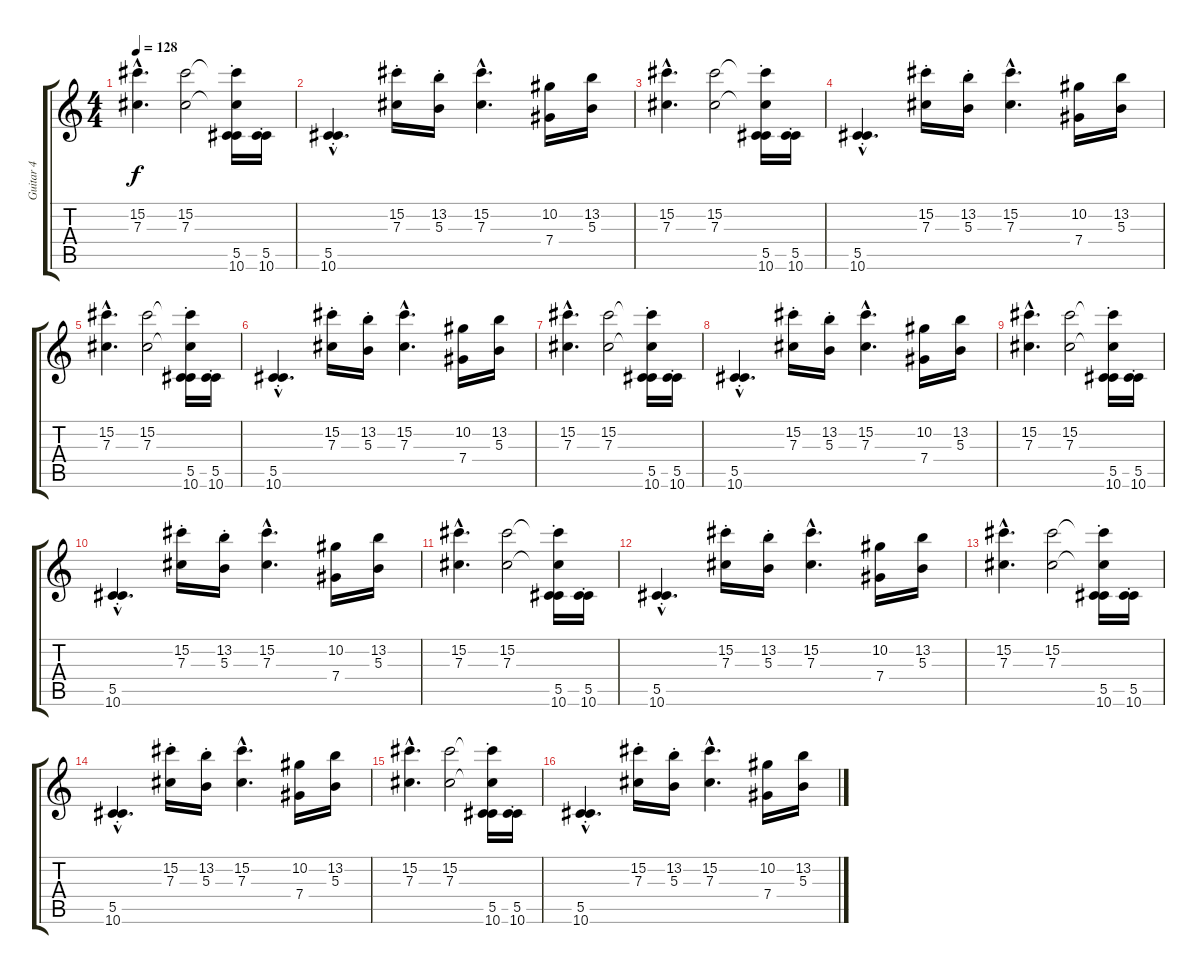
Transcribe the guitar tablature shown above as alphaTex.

\track ("Guitar 4" "Guitar 4") {instrument distortionguitar}
\staff {score tabs}
\tuning (Eb4 Bb3 Gb3 Db3 Ab2 Eb2) {hide}
\ts (4 4)
\tempo 128
\clef g2
\ks c
(15.2{hac} 7.3{hac}).4{d dy f} (15.2 7.3).2 (15.2{t} 7.3{t} 5.5{st} 10.6{st}).16 (5.5{st} 10.6{st}).16 |
(5.5{hac st} 10.6{hac st}).4{d} (15.2 7.3{st}).16 (13.2 5.3{st}).16 (15.2{hac} 7.3{hac}).4{d} (10.2 7.4).16 (13.2 5.3).16 |
(15.2{hac} 7.3{hac}).4{d} (15.2 7.3).2 (15.2{t} 7.3{t} 5.5{st} 10.6{st}).16 (5.5{st} 10.6{st}).16 |
(5.5{hac st} 10.6{hac st}).4{d} (15.2 7.3{st}).16 (13.2 5.3{st}).16 (15.2{hac} 7.3{hac}).4{d} (10.2 7.4).16 (13.2 5.3).16 |
(15.2{hac} 7.3{hac}).4{d} (15.2 7.3).2 (15.2{t} 7.3{t} 5.5{st} 10.6{st}).16 (5.5{st} 10.6{st}).16 |
(5.5{hac st} 10.6{hac st}).4{d} (15.2 7.3{st}).16 (13.2 5.3{st}).16 (15.2{hac} 7.3{hac}).4{d} (10.2 7.4).16 (13.2 5.3).16 |
(15.2{hac} 7.3{hac}).4{d} (15.2 7.3).2 (15.2{t} 7.3{t} 5.5{st} 10.6{st}).16 (5.5{st} 10.6{st}).16 |
(5.5{hac st} 10.6{hac st}).4{d} (15.2 7.3{st}).16 (13.2 5.3{st}).16 (15.2{hac} 7.3{hac}).4{d} (10.2 7.4).16 (13.2 5.3).16 |
(15.2{hac} 7.3{hac}).4{d} (15.2 7.3).2 (15.2{t} 7.3{t} 5.5{st} 10.6{st}).16 (5.5{st} 10.6{st}).16 |
(5.5{hac st} 10.6{hac st}).4{d} (15.2 7.3{st}).16 (13.2 5.3{st}).16 (15.2{hac} 7.3{hac}).4{d} (10.2 7.4).16 (13.2 5.3).16 |
(15.2{hac} 7.3{hac}).4{d} (15.2 7.3).2 (15.2{t} 7.3{t} 5.5{st} 10.6{st}).16 (5.5{st} 10.6{st}).16 |
(5.5{hac st} 10.6{hac st}).4{d} (15.2 7.3{st}).16 (13.2 5.3{st}).16 (15.2{hac} 7.3{hac}).4{d} (10.2 7.4).16 (13.2 5.3).16 |
(15.2{hac} 7.3{hac}).4{d} (15.2 7.3).2 (15.2{t} 7.3{t} 5.5{st} 10.6{st}).16 (5.5{st} 10.6{st}).16 |
(5.5{hac st} 10.6{hac st}).4{d volume 0} (15.2 7.3{st}).16 (13.2 5.3{st}).16 (15.2{hac} 7.3{hac}).4{d} (10.2 7.4).16 (13.2 5.3).16 |
(15.2{hac} 7.3{hac}).4{d} (15.2 7.3).2 (15.2{t} 7.3{t} 5.5{st} 10.6{st}).16 (5.5{st} 10.6{st}).16 |
(5.5{hac st} 10.6{hac st}).4{d} (15.2 7.3{st}).16 (13.2 5.3{st}).16 (15.2{hac} 7.3{hac}).4{d} (10.2 7.4).16 (13.2 5.3).16
